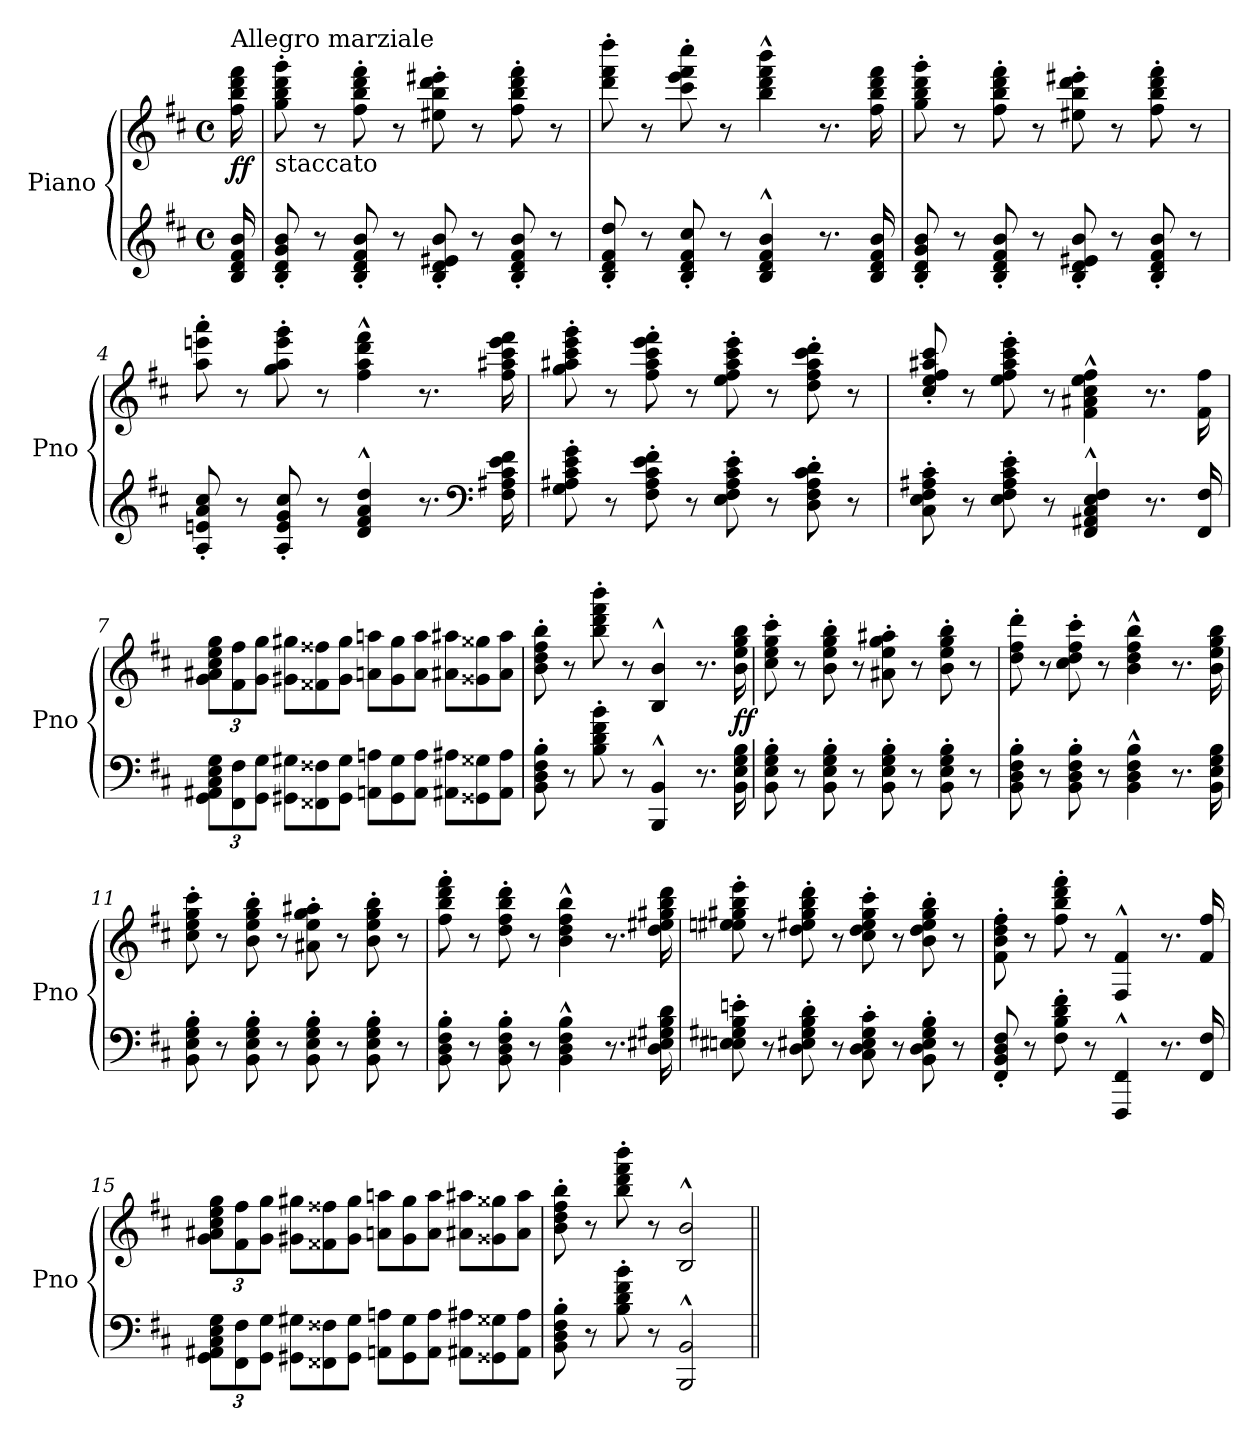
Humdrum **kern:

**kern	**kern	**dynam
*part1	*part1	*part1
*staff2	*staff1	*staff1/2
*I"Piano	*	*
*I'Pno	*	*
*	*clefG2	*
*k[f#c#]	*k[f#c#]	*
*D:	*D:	*
*M4/4	*M4/4	*
*met(c)	*met(c)	*
=	=	=
!	!LO:TX:a:t=Allegro marziale	!
!	!	!LO:DY:b
16B/ 16d/ 16f#/ 16b/	16ff#\ 16bb\ 16ddd\ 16fff#\	ff
=1	=1	=1
!	!LO:TX:b:t=staccato	!
8B/' 8d/' 8g/' 8b/'	8gg\' 8bb\' 8ddd\' 8ggg\'	.
8r	8r	.
8B/' 8d/' 8f#/' 8b/'	8ff#\' 8bb\' 8ddd\' 8fff#\'	.
8r	8r	.
8B/' 8d/' 8e#X/' 8b/'	8ee#X\' 8bb\' 8ddd\' 8eee#X\'	.
8r	8r	.
8B/' 8d/' 8f#/' 8b/'	8ff#\' 8bb\' 8ddd\' 8fff#\'	.
8r	8r	.
=2	=2	=2
8B/' 8d/' 8f#/' 8dd/'	8ddd\' 8fff#\' 8dddd\'	.
8r	8r	.
8B/' 8d/' 8f#/' 8cc#/'	8ccc#\' 8eee\' 8fff#\' 8cccc#\'	.
8r	8r	.
4B/^^ 4d/^^ 4f#/^^ 4b/^^	4bb\^^ 4ddd\^^ 4fff#\^^ 4bbb\^^	.
8.r	8.r	.
16B/ 16d/ 16f#/ 16b/	16ff#\ 16bb\ 16ddd\ 16fff#\	.
=3	=3	=3
8B/' 8d/' 8g/' 8b/'	8gg\' 8bb\' 8ddd\' 8ggg\'	.
8r	8r	.
8B/' 8d/' 8f#/' 8b/'	8ff#\' 8bb\' 8ddd\' 8fff#\'	.
8r	8r	.
8B/' 8d/' 8e#X/' 8b/'	8ee#X\' 8bb\' 8ddd\' 8eee#X\'	.
8r	8r	.
8B/' 8d/' 8f#/' 8b/'	8ff#\' 8bb\' 8ddd\' 8fff#\'	.
8r	8r	.
!!LO:LB:g=z
=4	=4	=4
8A/' 8en/' 8a/' 8cc#/'	8aa\' 8eeen\' 8aaa\'	.
8r	8r	.
8A/' 8e/' 8g/' 8cc#/'	8gg\' 8aa\' 8eee\' 8ggg\'	.
8r	8r	.
4d/^^ 4f#/^^ 4a/^^ 4dd/^^	4ff#\^^ 4aa\^^ 4ddd\^^ 4fff#\^^	.
8.r	8.r	.
*clefF4	*	*
16F#\ 16A#X\ 16c#\ 16e\ 16f#\	16ff#\ 16aa#X\ 16ccc#\ 16eee\ 16fff#\	.
=5	=5	=5
8G\' 8A#X\' 8c#\' 8e\' 8g\'	8gg\' 8aa#X\' 8ccc#\' 8eee\' 8ggg\'	.
8r	8r	.
8F#\' 8A#\' 8c#\' 8e\' 8f#\'	8ff#\' 8aa#\' 8ccc#\' 8eee\' 8fff#\'	.
8r	8r	.
8E\' 8F#\' 8A#\' 8c#\' 8e\'	8ee\' 8ff#\' 8aa#\' 8ccc#\' 8eee\'	.
8r	8r	.
8D\' 8F#\' 8A#\' 8c#\' 8d\'	8dd\' 8ff#\' 8aa#\' 8ccc#\' 8ddd\'	.
8r	8r	.
=6	=6	=6
8C#\' 8E\' 8F#\' 8A#X\' 8c#\'	8cc#/' 8ee/' 8ff#/' 8aa#X/' 8ccc#/'	.
8r	8r	.
8E\' 8F#\' 8A#\' 8c#\' 8e\'	8ee\' 8ff#\' 8aa#\' 8ccc#\' 8eee\'	.
8r	8r	.
4FF#/^^ 4AA#X/^^ 4C#/^^ 4E/^^ 4F#/^^	4f#\^^ 4a#\^^ 4cc#\^^ 4ee\^^ 4ff#\^^	.
8.r	8.r	.
16FF#/ 16F#/	16f#\ 16ff#\	.
=7	=7	=7
*Xbrackettup	*Xbrackettup	*
12GG\ 12AA#X\ 12C#\ 12E\ 12G\L	12g\ 12a#X\ 12cc#\ 12ee\ 12gg\L	.
12FF#\ 12F#\	12f#\ 12ff#\	.
12GG\ 12G\J	12g\ 12gg\J	.
*Xtuplet	*Xtuplet	*
12GG#X\ 12G#X\L	12g#X\ 12gg#X\L	.
12FF##X\ 12F##X\	12f##X\ 12ff##X\	.
12GG#\ 12G#\J	12g#\ 12gg#\J	.
12AAn\ 12An\L	12an\ 12aan\L	.
12GG#\ 12G#\	12g#\ 12gg#\	.
12AA\ 12A\J	12a\ 12aa\J	.
12AA#X\ 12A#X\L	12a#X\ 12aa#X\L	.
12GG##X\ 12G##X\	12g##X\ 12gg##X\	.
12AA#\ 12A#\J	12a#\ 12aa#\J	.
!!LO:LB:g=z
=8	=8	=8
8BB\' 8D\' 8F#\' 8B\'	8b\' 8dd\' 8ff#\' 8bb\'	.
8r	8r	.
8B\' 8d\' 8f#\' 8b\'	8bb\' 8ddd\' 8fff#\' 8bbb\'	.
8r	8r	.
4BBB/^^ 4BB/^^	4B/^^ 4b/^^	.
8.r	8.r	.
!	!	!LO:DY:b
16BB\ 16E\ 16G\ 16B\	16b\ 16ee\ 16gg\ 16bb\	ff
=9	=9	=9
8BB\' 8E\' 8G\' 8B\'	8cc#\' 8ee\' 8gg\' 8ccc#\'	.
8r	8r	.
8BB\' 8E\' 8G\' 8B\'	8b\' 8ee\' 8gg\' 8bb\'	.
8r	8r	.
8BB\' 8E\' 8G\' 8B\'	8a#X\' 8ee\' 8gg\' 8aa#X\'	.
8r	8r	.
8BB\' 8E\' 8G\' 8B\'	8b\' 8ee\' 8gg\' 8bb\'	.
8r	8r	.
=10	=10	=10
8BB\' 8D\' 8F#\' 8B\'	8dd\' 8ff#\' 8ddd\'	.
8r	8r	.
8BB\' 8D\' 8F#\' 8B\'	8cc#\' 8dd\' 8ff#\' 8ccc#\'	.
8r	8r	.
4BB\^^ 4D\^^ 4F#\^^ 4B\^^	4b\^^ 4dd\^^ 4ff#\^^ 4bb\^^	.
8.r	8.r	.
16BB\ 16E\ 16G\ 16B\	16b\ 16ee\ 16gg\ 16bb\	.
=11	=11	=11
8BB\' 8E\' 8G\' 8B\'	8cc#\' 8ee\' 8gg\' 8ccc#\'	.
8r	8r	.
8BB\' 8E\' 8G\' 8B\'	8b\' 8ee\' 8gg\' 8bb\'	.
8r	8r	.
8BB\' 8E\' 8G\' 8B\'	8a#X\' 8ee\' 8gg\' 8aa#X\'	.
8r	8r	.
8BB\' 8E\' 8G\' 8B\'	8b\' 8ee\' 8gg\' 8bb\'	.
8r	8r	.
!!LO:LB:g=z
=12	=12	=12
8BB\' 8D\' 8F#\' 8B\'	8ff#\' 8bb\' 8ddd\' 8fff#\'	.
8r	8r	.
8BB\' 8D\' 8F#\' 8B\'	8dd\' 8ff#\' 8bb\' 8ddd\'	.
8r	8r	.
4BB\^^ 4D\^^ 4F#\^^ 4B\^^	4b\^^ 4dd\^^ 4ff#\^^ 4bb\^^	.
8.r	8.r	.
16D\ 16E#X\ 16G#X\ 16B\ 16d\	16dd\ 16ee#X\ 16gg#X\ 16bb\ 16ddd\	.
=13	=13	=13
8En\' 8E#X\' 8G#X\' 8B\' 8en\'	8een\' 8ee#X\' 8gg#X\' 8bb\' 8eee\'	.
8r	8r	.
8D\' 8E#X\' 8G#\' 8B\' 8d\'	8dd\' 8ee#X\' 8gg#\' 8bb\' 8ddd\'	.
8r	8r	.
8C#\' 8D\' 8E#\' 8G#\' 8c#\'	8cc#\' 8dd\' 8ee#\' 8gg#\' 8ccc#\'	.
8r	8r	.
8BB\' 8D\' 8E#\' 8G#\' 8B\'	8b\' 8dd\' 8ee#\' 8gg#\' 8bb\'	.
8r	8r	.
=14	=14	=14
8FF#/' 8BB/' 8D/' 8F#/'	8f#\' 8b\' 8dd\' 8ff#\'	.
8r	8r	.
8F#\' 8B\' 8d\' 8f#\'	8ff#\' 8bb\' 8ddd\' 8fff#\'	.
8r	8r	.
4FFF#/^^ 4FF#/^^	4F#/^^ 4f#/^^	.
8.r	8.r	.
16FF#/ 16F#/	16f#/ 16ff#/	.
=15	=15	=15
*tuplet	*tuplet	*
12GG\ 12AA#X\ 12C#\ 12E\ 12G\L	12g\ 12a#X\ 12cc#\ 12ee\ 12gg\L	.
12FF#\ 12F#\	12f#\ 12ff#\	.
12GG\ 12G\J	12g\ 12gg\J	.
*Xtuplet	*Xtuplet	*
12GG#X\ 12G#X\L	12g#X\ 12gg#X\L	.
12FF##X\ 12F##X\	12f##X\ 12ff##X\	.
12GG#\ 12G#\J	12g#\ 12gg#\J	.
12AAn\ 12An\L	12an\ 12aan\L	.
12GG#\ 12G#\	12g#\ 12gg#\	.
12AA\ 12A\J	12a\ 12aa\J	.
12AA#X\ 12A#X\L	12a#X\ 12aa#X\L	.
12GG##X\ 12G##X\	12g##X\ 12gg##X\	.
12AA#\ 12A#\J	12a#\ 12aa#\J	.
!!LO:LB:g=z
=16	=16	=16
8BB\' 8D\' 8F#\' 8B\'	8b\' 8dd\' 8ff#\' 8bb\'	.
8r	8r	.
8B\' 8d\' 8f#\' 8b\'	8bb\' 8ddd\' 8fff#\' 8bbb\'	.
8r	8r	.
2BBB/^^ 2BB/^^	2B/^^ 2b/^^	.
=||	=||	=||
*-	*-	*-
